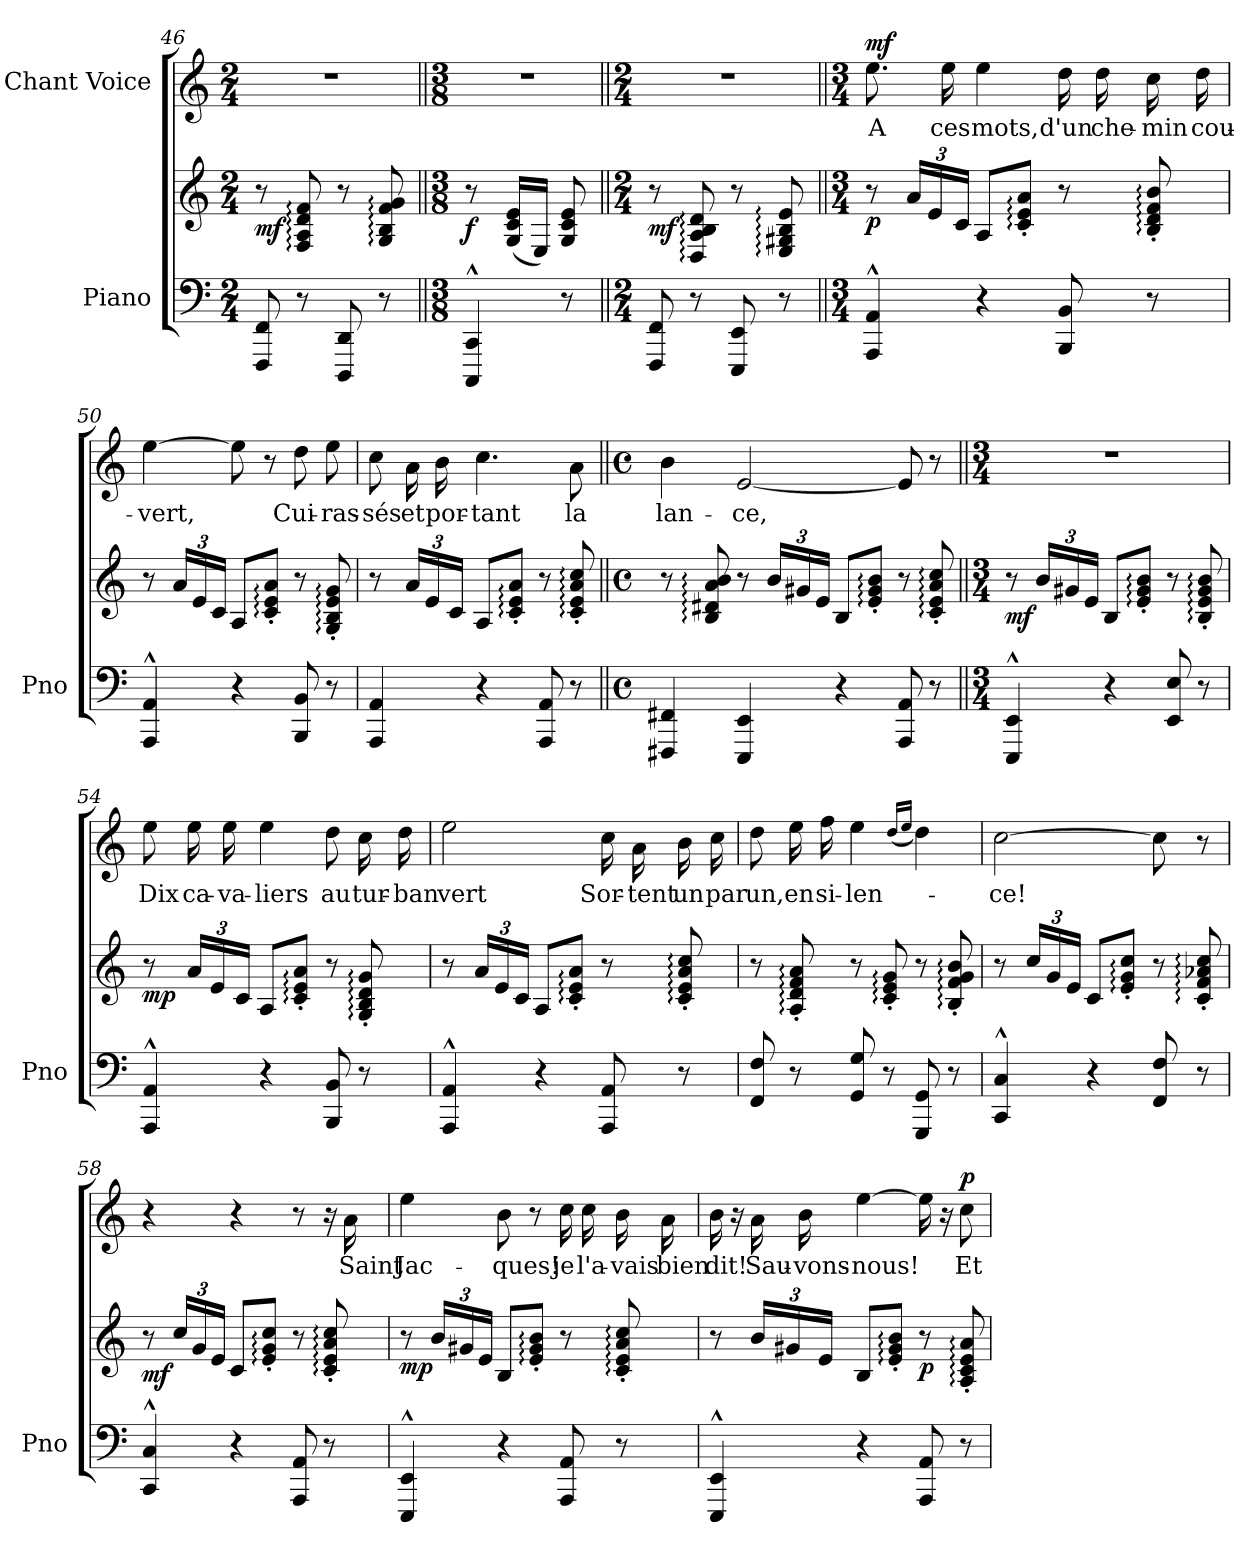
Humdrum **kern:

**kern	**kern	**dynam	**kern	**text	**dynam
*part2	*part2	*part2	*part1	*part1	*part1
*staff3	*staff2	*staff2/3	*staff1	*staff1	*staff1
*I"Piano	*	*	*I"Chant Voice	*	*
*I'Pno	*	*	*	*	*
*clefF4	*clefG2	*	*clefG2	*	*
*k[]	*k[]	*	*k[]	*	*
*M2/4	*M2/4	*	*M2/4	*	*
=46	=46	=46	=46	=46	=46
!	!	!LO:DY:b	!	!	!
8FFF/ 8FF/	8r	mf	2r	.	.
8r	8F/: 8A/: 8d/: 8f/:	.	.	.	.
8DDD/ 8DD/	8r	.	.	.	.
8r	8G/: 8B/: 8f/: 8g/:	.	.	.	.
=47||	=47||	=47||	=47||	=47||	=47||
*M3/8	*M3/8	*	*M3/8	*	*
!	!	!LO:DY:b	!	!	!
4CCC/^^ 4CC/^^	8r	f	4.r	.	.
.	(<16G/ 16c/ 16e/LL	.	.	.	.
.	16E/JJ)	.	.	.	.
8r	8G/ 8c/ 8e/	.	.	.	.
=48||	=48||	=48||	=48||	=48||	=48||
*M2/4	*M2/4	*	*M2/4	*	*
!	!	!LO:DY:b	!	!	!
8FFF/ 8FF/	8r	mf	2r	.	.
8r	8D/: 8A/: 8B/: 8d/:	.	.	.	.
8EEE/ 8EE/	8r	.	.	.	.
8r	8E/: 8G#X/: 8B/: 8e/:	.	.	.	.
!!LO:LB:g=z
=49||	=49||	=49||	=49||	=49||	=49||
*M3/4	*M3/4	*	*M3/4	*	*
!	!	!LO:DY:b	!	!LO:LY:b	!LO:DY:a
4AAA/^^ 4AA/^^	8r	p	8.ee\	-A	mf
*	*Xbrackettup	*	*	*	*
.	24a/LL	.	.	.	.
.	24e/	.	.	.	.
!	!	!	!	!LO:LY:b	!
.	.	.	16ee\	ces	.
.	24c/JJ	.	.	.	.
!	!	!	!	!LO:LY:b	!
4r	8A/L	.	4ee\	mots,	.
.	8c/:' 8e/:' 8a/:'J	.	.	.	.
!	!	!	!	!LO:LY:b	!
8BBB/ 8BB/	8r	.	16dd\	d'un	.
!	!	!	!	!LO:LY:b	!
.	.	.	16dd\	che-	.
!	!	!	!	!LO:LY:b	!
8r	8B/:' 8d/:' 8f/:' 8b/:'	.	16cc\	-min	.
!	!	!	!	!LO:LY:b	!
.	.	.	16dd\	cou-	.
=50	=50	=50	=50	=50	=50
!	!	!	!	!LO:LY:b	!
4AAA/^^ 4AA/^^	8r	.	[4ee\	-vert,	.
.	24a/LL	.	.	.	.
.	24e/	.	.	.	.
.	24c/JJ	.	.	.	.
4r	8A/L	.	8ee\]	.	.
.	8c/:' 8e/:' 8a/:'J	.	8r	.	.
!	!	!	!	!LO:LY:b	!
8BBB/ 8BB/	8r	.	8dd\	Cui-	.
!	!	!	!	!LO:LY:b	!
8r	8G/:' 8B/:' 8e/:' 8g/:'	.	8ee\	-ras-	.
=51	=51	=51	=51	=51	=51
!	!	!	!	!LO:LY:b	!
4AAA/ 4AA/	8r	.	8cc\	-sés	.
!	!	!	!	!LO:LY:b	!
.	24a/LL	.	16a\	et	.
.	24e/	.	.	.	.
!	!	!	!	!LO:LY:b	!
.	.	.	16b\	por-	.
.	24c/JJ	.	.	.	.
!	!	!	!	!LO:LY:b	!
4r	8A/L	.	4.cc\	-tant	.
.	8c/:' 8e/:' 8a/:'J	.	.	.	.
8AAA/ 8AA/	8r	.	.	.	.
!	!	!	!	!LO:LY:b	!
8r	8c/:' 8e/:' 8a/:' 8cc/:'	.	8a\	la	.
!!LO:LB:g=z
=52||	=52||	=52||	=52||	=52||	=52||
*M4/4	*M4/4	*	*M4/4	*	*
*met(c)	*met(c)	*	*met(c)	*	*
!	!	!	!	!LO:LY:b	!
4FFF#X/ 4FF#X/	8r	.	4b\	lan-	.
.	8B/: 8d#X/: 8a/: 8b/:	.	.	.	.
!	!	!	!	!LO:LY:b	!
4EEE/ 4EE/	8r	.	[2e/	-ce,	.
.	24b/LL	.	.	.	.
.	24g#X/	.	.	.	.
.	24e/JJ	.	.	.	.
4r	8B/L	.	.	.	.
.	8e/:' 8g#/:' 8b/:'J	.	.	.	.
8AAA/ 8AA/	8r	.	8e/]	.	.
8r	8c/:' 8e/:' 8a/:' 8cc/:'	.	8r	.	.
=53||	=53||	=53||	=53||	=53||	=53||
*M3/4	*M3/4	*	*M3/4	*	*
!	!	!LO:DY:b	!	!	!
4EEE/^^ 4EE/^^	8r	mf	2.r	.	.
.	24b/LL	.	.	.	.
.	24g#X/	.	.	.	.
.	24e/JJ	.	.	.	.
4r	8B/L	.	.	.	.
.	8e/:' 8g#/:' 8b/:'J	.	.	.	.
8EE/ 8E/	8r	.	.	.	.
8r	8B/:' 8e/:' 8g#/:' 8b/:'	.	.	.	.
=54	=54	=54	=54	=54	=54
!	!	!LO:DY:b	!	!LO:LY:b	!
4AAA/^^ 4AA/^^	8r	mp	8ee\	Dix	.
!	!	!	!	!LO:LY:b	!
.	24a/LL	.	16ee\	ca-	.
.	24e/	.	.	.	.
!	!	!	!	!LO:LY:b	!
.	.	.	16ee\	-va-	.
.	24c/JJ	.	.	.	.
!	!	!	!	!LO:LY:b	!
4r	8A/L	.	4ee\	-liers	.
.	8c/:' 8e/:' 8a/:'J	.	.	.	.
!	!	!	!	!LO:LY:b	!
8BBB/ 8BB/	8r	.	8dd\	au	.
!	!	!	!	!LO:LY:b	!
8r	8G/:' 8B/:' 8d/:' 8g/:'	.	16cc\	tur-	.
!	!	!	!	!LO:LY:b	!
.	.	.	16dd\	-ban	.
!!LO:LB:g=z
=55	=55	=55	=55	=55	=55
!	!	!	!	!LO:LY:b	!
4AAA/^^ 4AA/^^	8r	.	2ee\	vert	.
.	24a/LL	.	.	.	.
.	24e/	.	.	.	.
.	24c/JJ	.	.	.	.
4r	8A/L	.	.	.	.
.	8c/:' 8e/:' 8a/:'J	.	.	.	.
!	!	!	!	!LO:LY:b	!
8AAA/ 8AA/	8r	.	16cc\	Sor-	.
!	!	!	!	!LO:LY:b	!
.	.	.	16a\	-tent	.
!	!	!	!	!LO:LY:b	!
8r	8c/:' 8e/:' 8a/:' 8cc/:'	.	16b\	un	.
!	!	!	!	!LO:LY:b	!
.	.	.	16cc\	par	.
=56	=56	=56	=56	=56	=56
!	!	!	!	!LO:LY:b	!
8FF/ 8F/	8r	.	8dd\	un,	.
!	!	!	!	!LO:LY:b	!
8r	8A/:' 8d/:' 8f/:' 8a/:'	.	16ee\	en	.
!	!	!	!	!LO:LY:b	!
.	.	.	16ff\	si-	.
!	!	!	!	!LO:LY:b	!
8GG/ 8G/	8r	.	4ee\	-len-	.
8r	8c/:' 8e/:' 8g/:'	.	.	.	.
.	.	.	(<16qdd/LL	.	.
.	.	.	16qee/JJ	.	.
8GGG/ 8GG/	8r	.	4dd\)	.	.
8r	8B/:' 8f/:' 8g/:' 8b/:'	.	.	.	.
=57	=57	=57	=57	=57	=57
!	!	!	!	!LO:LY:b	!
4CC/^^ 4C/^^	8r	.	[2cc\	-ce!	.
.	24cc/LL	.	.	.	.
.	24g/	.	.	.	.
.	24e/JJ	.	.	.	.
4r	8c/L	.	.	.	.
.	8e/:' 8g/:' 8cc/:'J	.	.	.	.
8FF/ 8F/	8r	.	8cc\]	.	.
8r	8c/:' 8f/:' 8a-X/:' 8cc/:'	.	8r	.	.
!!LO:PB:g=z
=58	=58	=58	=58	=58	=58
!	!	!LO:DY:b	!	!	!
4CC/^^ 4C/^^	8r	mf	4r	.	.
.	24cc/LL	.	.	.	.
.	24g/	.	.	.	.
.	24e/JJ	.	.	.	.
4r	8c/L	.	4r	.	.
.	8e/:' 8g/:' 8cc/:'J	.	.	.	.
8AAA/ 8AA/	8r	.	8r	.	.
8r	8c/:' 8e/:' 8a/:' 8cc/:'	.	16r	.	.
!	!	!	!	!LO:LY:b	!LO:DY:a
!	!	!	!	!	!LO:DY:n=1:a
.	.	.	16a\	Saint	f other-dynamics
=59	=59	=59	=59	=59	=59
!	!	!LO:DY:b	!	!LO:LY:b	!
4EEE/^^ 4EE/^^	8r	mp	4ee\	Jac-	.
.	24b/LL	.	.	.	.
.	24g#X/	.	.	.	.
.	24e/JJ	.	.	.	.
!	!	!	!	!LO:LY:b	!
4r	8B/L	.	8b\	-ques!	.
.	8e/:' 8g#/:' 8b/:'J	.	8r	.	.
!	!	!	!	!LO:LY:b	!
8AAA/ 8AA/	8r	.	16cc\	je	.
!	!	!	!	!LO:LY:b	!
.	.	.	16cc\	l'a-	.
!	!	!	!	!LO:LY:b	!
8r	8c/:' 8e/:' 8a/:' 8cc/:'	.	16b\	-vais	.
!	!	!	!	!LO:LY:b	!
.	.	.	16a\	bien	.
=60	=60	=60	=60	=60	=60
!	!	!	!	!LO:LY:b	!
4EEE/^^ 4EE/^^	8r	.	16b\	dit!	.
.	.	.	16r	.	.
!	!	!	!	!LO:LY:b	!
.	24b/LL	.	16a\	Sau-	.
.	24g#X/	.	.	.	.
!	!	!	!	!LO:LY:b	!
.	.	.	16b\	-vons-	.
.	24e/JJ	.	.	.	.
!	!	!	!	!LO:LY:b	!
4r	8B/L	.	[4ee\	-nous!	.
.	8e/:' 8g#/:' 8b/:'J	.	.	.	.
!	!	!LO:DY:b	!	!	!
8AAA/ 8AA/	8r	p	16ee\]	.	.
.	.	.	16r	.	.
!	!	!	!	!LO:LY:b	!LO:DY:a
8r	8A/:' 8c/:' 8e/:' 8a/:'	.	8cc\	Et	p
=	=	=	=	=	=
*-	*-	*-	*-	*-	*-
